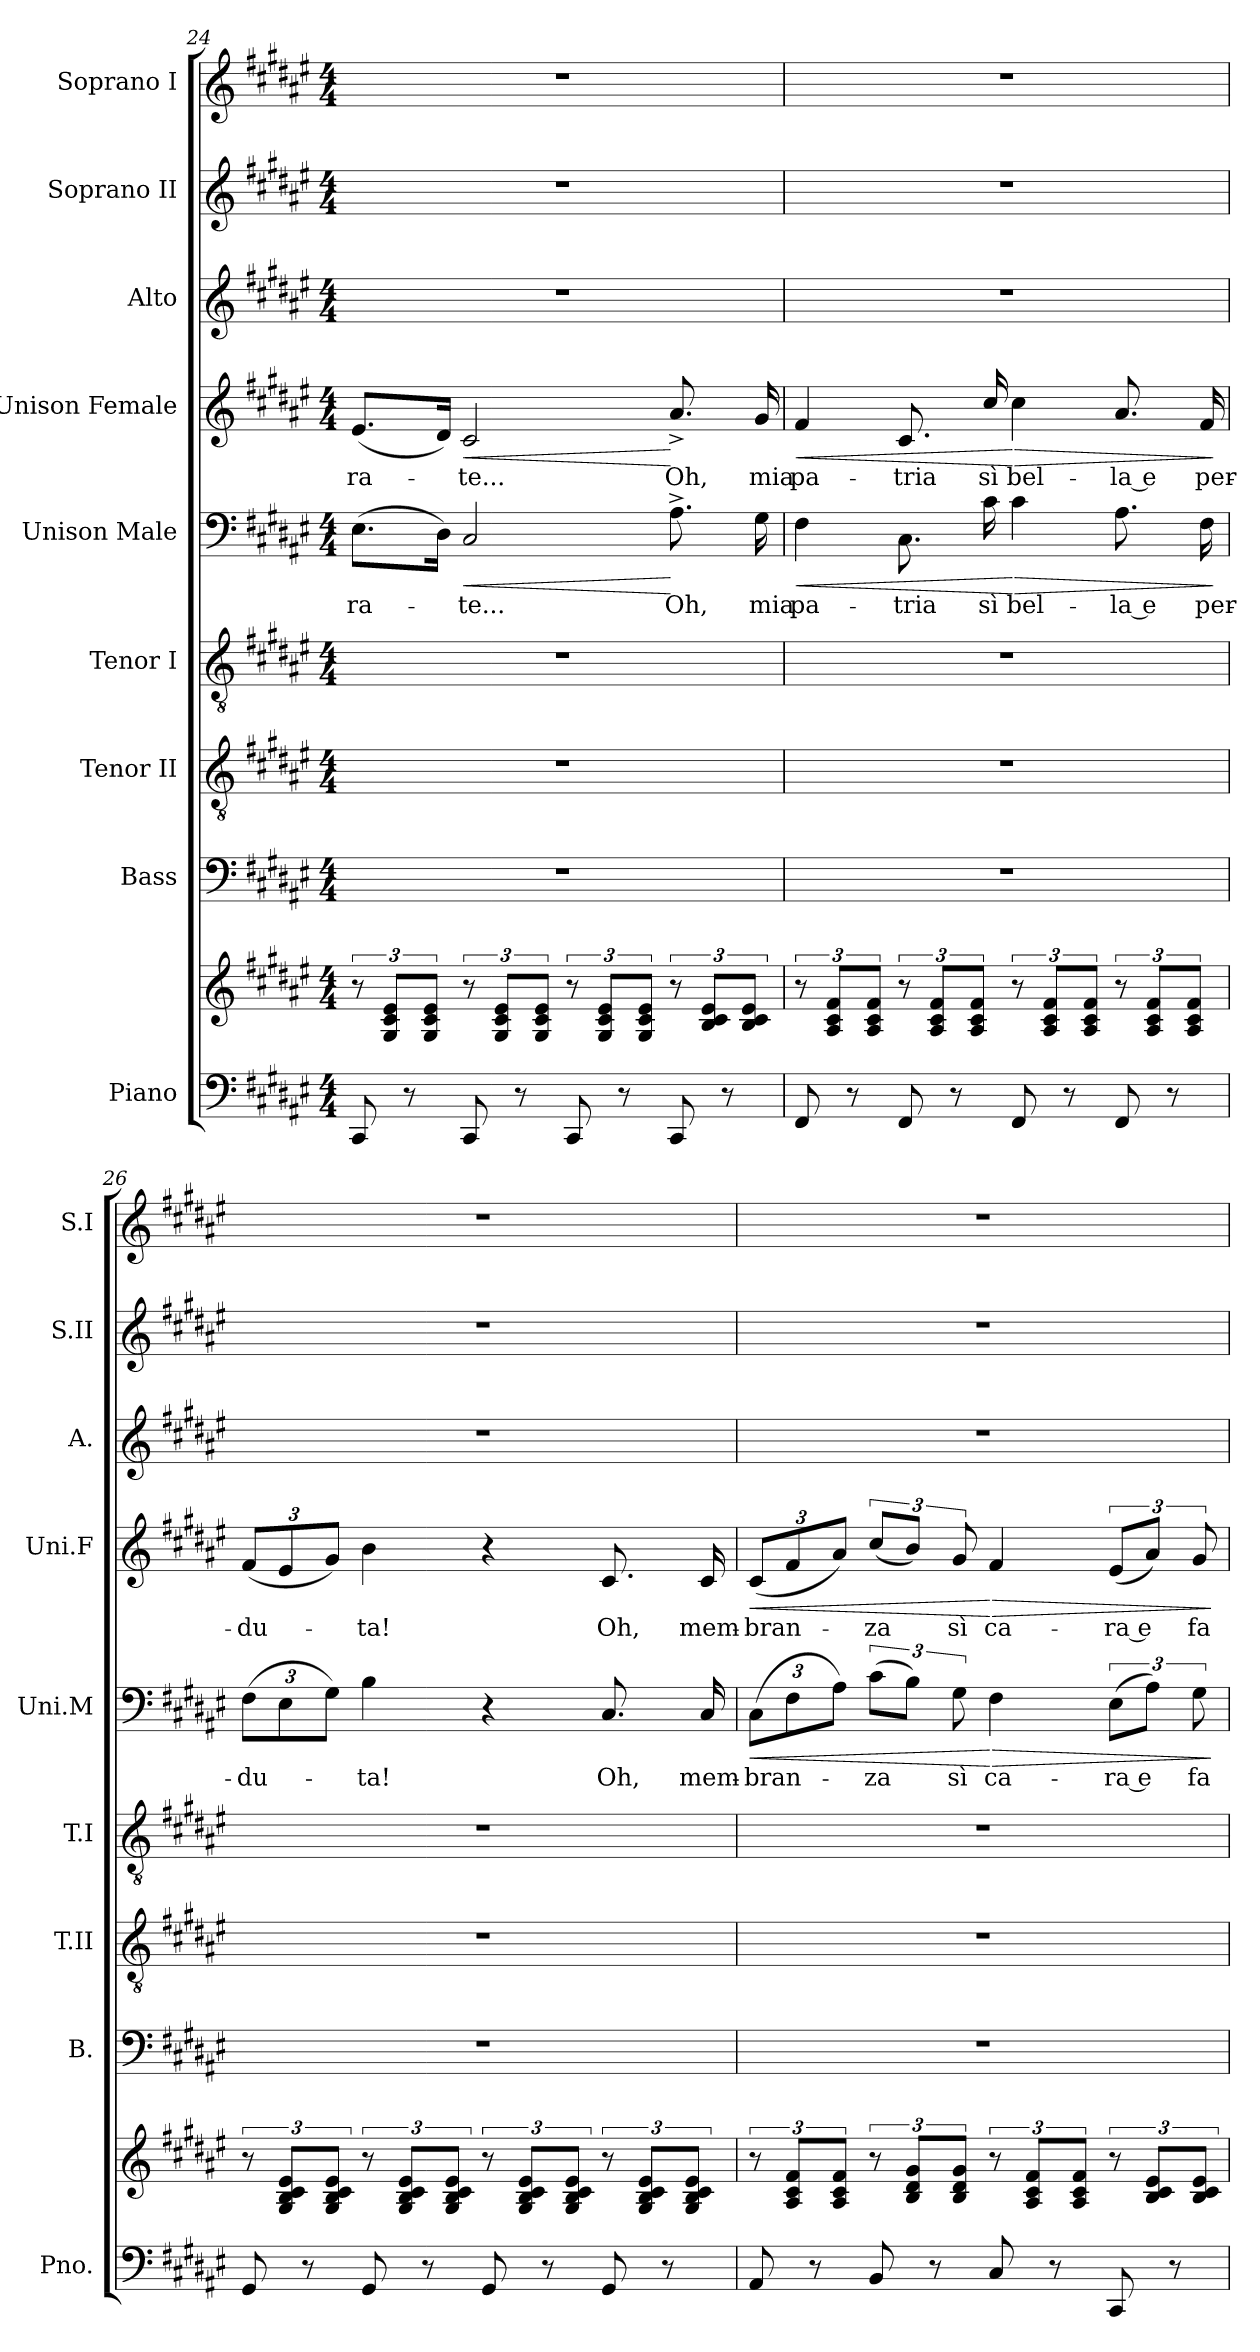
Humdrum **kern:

**kern	**kern	**kern	**kern	**kern	**kern	**text	**dynam	**kern	**text	**dynam	**kern	**kern	**kern
*part9	*part9	*part8	*part7	*part6	*part5	*part5	*part5	*part4	*part4	*part4	*part3	*part2	*part1
*staff10	*staff9	*staff8	*staff7	*staff6	*staff5	*staff5	*staff5	*staff4	*staff4	*staff4	*staff3	*staff2	*staff1
*I"Piano	*	*I"Bass	*I"Tenor II	*I"Tenor I	*I"Unison Male	*	*	*I"Unison Female	*	*	*I"Alto	*I"Soprano II	*I"Soprano I
*I'Pno.	*	*I'B.	*I'T.II	*I'T.I	*I'Uni.M	*	*	*I'Uni.F	*	*	*I'A.	*I'S.II	*I'S.I
*clefF4	*clefG2	*clefF4	*clefGv2	*clefGv2	*clefF4	*	*	*clefG2	*	*	*clefG2	*clefG2	*clefG2
*k[f#c#g#d#a#e#]	*k[f#c#g#d#a#e#]	*k[f#c#g#d#a#e#]	*k[f#c#g#d#a#e#]	*k[f#c#g#d#a#e#]	*k[f#c#g#d#a#e#]	*	*	*k[f#c#g#d#a#e#]	*	*	*k[f#c#g#d#a#e#]	*k[f#c#g#d#a#e#]	*k[f#c#g#d#a#e#]
*M4/4	*M4/4	*M4/4	*M4/4	*M4/4	*M4/4	*	*	*M4/4	*	*	*M4/4	*M4/4	*M4/4
=24	=24	=24	=24	=24	=24	=24	=24	=24	=24	=24	=24	=24	=24
8CC#/	12r	1r	1r	1r	(8.E#\L	-ra-	.	(8.e#/L	-ra-	.	1r	1r	1r
.	12G#/ 12c#/ 12e#/L	.	.	.	.	.	.	.	.	.	.	.	.
8r	.	.	.	.	.	.	.	.	.	.	.	.	.
.	12G#/ 12c#/ 12e#/J	.	.	.	.	.	.	.	.	.	.	.	.
.	.	.	.	.	16D#\Jk)	.	.	16d#/Jk)	.	.	.	.	.
!	!	!	!	!	!	!	!LO:HP:b	!	!	!LO:HP:b	!	!	!
8CC#/	12r	.	.	.	2C#/	-te...	<	2c#/	-te...	<	.	.	.
.	12G#/ 12c#/ 12e#/L	.	.	.	.	.	.	.	.	.	.	.	.
8r	.	.	.	.	.	.	.	.	.	.	.	.	.
.	12G#/ 12c#/ 12e#/J	.	.	.	.	.	.	.	.	.	.	.	.
8CC#/	12r	.	.	.	.	.	.	.	.	.	.	.	.
.	12G#/ 12c#/ 12e#/L	.	.	.	.	.	.	.	.	.	.	.	.
8r	.	.	.	.	.	.	.	.	.	.	.	.	.
.	12G#/ 12c#/ 12e#/J	.	.	.	.	.	.	.	.	.	.	.	.
8CC#/	12r	.	.	.	8.A#^\	Oh,	[	8.a#^/	Oh,	[	.	.	.
.	12B/ 12c#/ 12e#/L	.	.	.	.	.	.	.	.	.	.	.	.
8r	.	.	.	.	.	.	.	.	.	.	.	.	.
.	12B/ 12c#/ 12e#/J	.	.	.	.	.	.	.	.	.	.	.	.
.	.	.	.	.	16G#\	mia	.	16g#/	mia	.	.	.	.
!!LO:PB:g=z
=25	=25	=25	=25	=25	=25	=25	=25	=25	=25	=25	=25	=25	=25
!	!	!	!	!	!	!	!LO:HP:b	!	!	!LO:HP:b	!	!	!
8FF#/	12r	1r	1r	1r	4F#\	pa-	<	4f#/	pa-	<	1r	1r	1r
.	12A#/ 12c#/ 12f#/L	.	.	.	.	.	.	.	.	.	.	.	.
8r	.	.	.	.	.	.	.	.	.	.	.	.	.
.	12A#/ 12c#/ 12f#/J	.	.	.	.	.	.	.	.	.	.	.	.
8FF#/	12r	.	.	.	8.C#\	-tria	.	8.c#/	-tria	.	.	.	.
.	12A#/ 12c#/ 12f#/L	.	.	.	.	.	.	.	.	.	.	.	.
8r	.	.	.	.	.	.	.	.	.	.	.	.	.
.	12A#/ 12c#/ 12f#/J	.	.	.	.	.	.	.	.	.	.	.	.
.	.	.	.	.	16c#\	sì	.	16cc#/	sì	.	.	.	.
!	!	!	!	!	!	!	!LO:HP:n=1:b	!	!	!LO:HP:n=1:b	!	!	!
8FF#/	12r	.	.	.	4c#\	bel-	[ >	4cc#\	bel-	[ >	.	.	.
.	12A#/ 12c#/ 12f#/L	.	.	.	.	.	.	.	.	.	.	.	.
8r	.	.	.	.	.	.	.	.	.	.	.	.	.
.	12A#/ 12c#/ 12f#/J	.	.	.	.	.	.	.	.	.	.	.	.
8FF#/	12r	.	.	.	8.A#\	la e	.	8.a#/	la e	.	.	.	.
.	12A#/ 12c#/ 12f#/L	.	.	.	.	.	.	.	.	.	.	.	.
8r	.	.	.	.	.	.	.	.	.	.	.	.	.
.	12A#/ 12c#/ 12f#/J	.	.	.	.	.	.	.	.	.	.	.	.
.	.	.	.	.	16F#\	per-	.	16f#/	per-	.	.	.	.
.	.	.	.	.	.	.	]	.	.	]	.	.	.
=26	=26	=26	=26	=26	=26	=26	=26	=26	=26	=26	=26	=26	=26
*	*	*	*	*	*Xbrackettup	*	*	*Xbrackettup	*	*	*	*	*
8GG#/	12r	1r	1r	1r	(12F#\L	-du-	.	(12f#/L	-du-	.	1r	1r	1r
.	12G#/ 12B/ 12c#/ 12e#/L	.	.	.	12E#\	.	.	12e#/	.	.	.	.	.
8r	.	.	.	.	.	.	.	.	.	.	.	.	.
.	12G#/ 12B/ 12c#/ 12e#/J	.	.	.	12G#\J)	.	.	12g#/J)	.	.	.	.	.
8GG#/	12r	.	.	.	4B\	-ta!	.	4b\	-ta!	.	.	.	.
.	12G#/ 12B/ 12c#/ 12e#/L	.	.	.	.	.	.	.	.	.	.	.	.
8r	.	.	.	.	.	.	.	.	.	.	.	.	.
.	12G#/ 12B/ 12c#/ 12e#/J	.	.	.	.	.	.	.	.	.	.	.	.
8GG#/	12r	.	.	.	4r	.	.	4r	.	.	.	.	.
.	12G#/ 12B/ 12c#/ 12e#/L	.	.	.	.	.	.	.	.	.	.	.	.
8r	.	.	.	.	.	.	.	.	.	.	.	.	.
.	12G#/ 12B/ 12c#/ 12e#/J	.	.	.	.	.	.	.	.	.	.	.	.
8GG#/	12r	.	.	.	8.C#/	Oh,	.	8.c#/	Oh,	.	.	.	.
.	12G#/ 12B/ 12c#/ 12e#/L	.	.	.	.	.	.	.	.	.	.	.	.
8r	.	.	.	.	.	.	.	.	.	.	.	.	.
.	12G#/ 12B/ 12c#/ 12e#/J	.	.	.	.	.	.	.	.	.	.	.	.
.	.	.	.	.	16C#/	mem-	.	16c#/	mem-	.	.	.	.
!!LO:LB:g=z
=27	=27	=27	=27	=27	=27	=27	=27	=27	=27	=27	=27	=27	=27
!	!	!	!	!	!	!	!LO:HP:b	!	!	!LO:HP:b	!	!	!
8AA#/	12r	1r	1r	1r	(12C#\L	-bran-	<	(12c#/L	-bran-	<	1r	1r	1r
.	12A#/ 12c#/ 12f#/L	.	.	.	12F#\	.	.	12f#/	.	.	.	.	.
8r	.	.	.	.	.	.	.	.	.	.	.	.	.
.	12A#/ 12c#/ 12f#/J	.	.	.	12A#\J)	.	.	12a#/J)	.	.	.	.	.
*	*	*	*	*	*brackettup	*	*	*brackettup	*	*	*	*	*
8BB/	12r	.	.	.	(12c#\L	-za	.	(12cc#/L	-za	.	.	.	.
.	12B/ 12d#/ 12g#/L	.	.	.	12B\J)	.	.	12b/J)	.	.	.	.	.
8r	.	.	.	.	.	.	.	.	.	.	.	.	.
.	12B/ 12d#/ 12g#/J	.	.	.	12G#\	sì	.	12g#/	sì	.	.	.	.
!	!	!	!	!	!	!	!LO:HP:n=1:b	!	!	!LO:HP:n=1:b	!	!	!
8C#/	12r	.	.	.	4F#\	ca-	[ >	4f#/	ca-	[ >	.	.	.
.	12A#/ 12c#/ 12f#/L	.	.	.	.	.	.	.	.	.	.	.	.
8r	.	.	.	.	.	.	.	.	.	.	.	.	.
.	12A#/ 12c#/ 12f#/J	.	.	.	.	.	.	.	.	.	.	.	.
8CC#/	12r	.	.	.	(12E#\L	ra e	.	(12e#/L	ra e	.	.	.	.
.	12B/ 12c#/ 12e#/L	.	.	.	12A#\J)	.	.	12a#/J)	.	.	.	.	.
8r	.	.	.	.	.	.	.	.	.	.	.	.	.
.	12B/ 12c#/ 12e#/J	.	.	.	12G#\	fa-	.	12g#/	fa-	.	.	.	.
.	.	.	.	.	.	.	]	.	.	]	.	.	.
=	=	=	=	=	=	=	=	=	=	=	=	=	=
*-	*-	*-	*-	*-	*-	*-	*-	*-	*-	*-	*-	*-	*-
